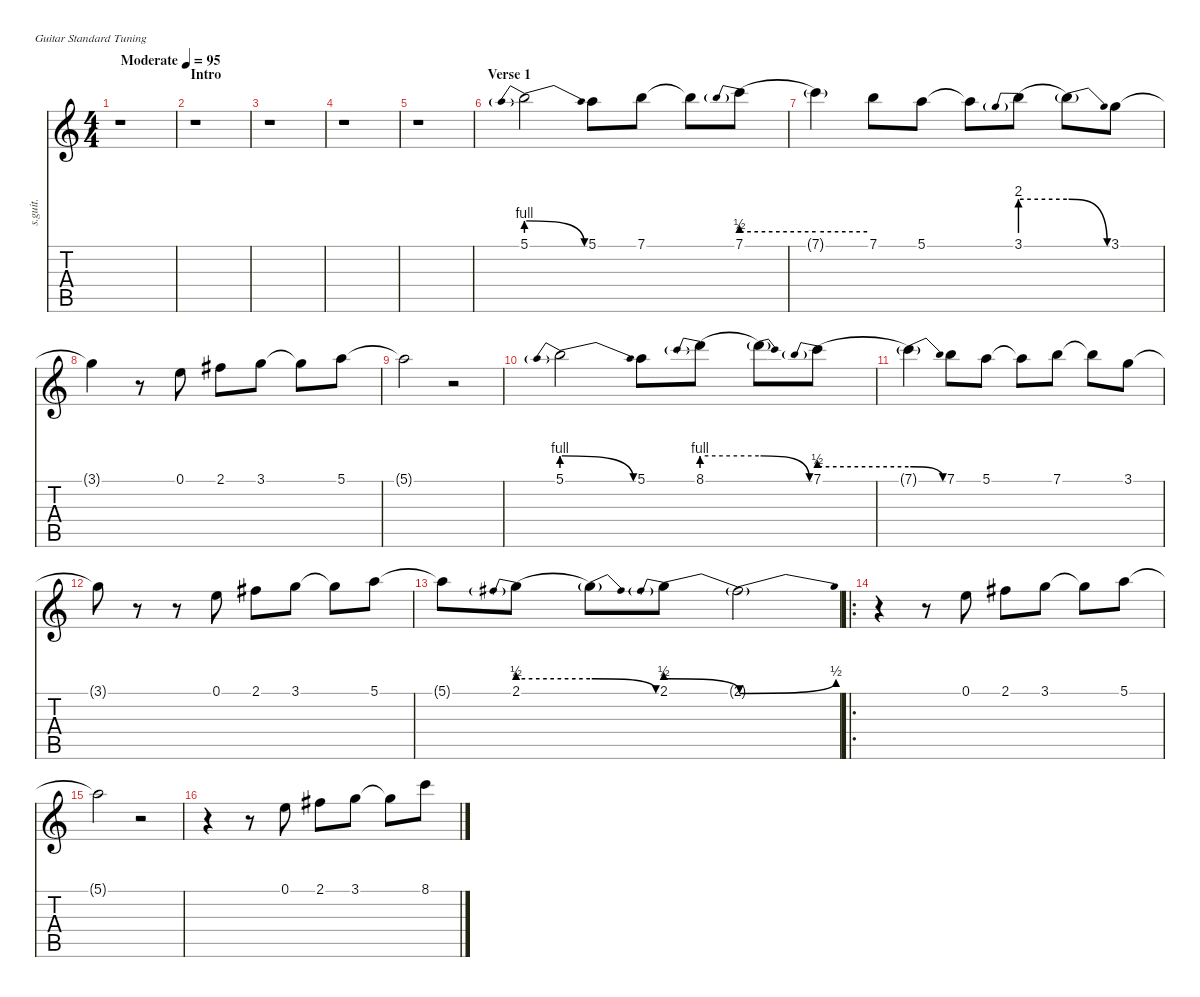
\defaultSystemsLayout 4
\hideDynamics
\bracketExtendMode nobrackets
\track ("Amy Lee (Vocals)" "s.guit.") {instrument sopranosax}
\staff {score tabs}
\tuning (E4 B3 G3 D3 A2 E2)
\displaytranspose 12
\ts (4 4)
\beaming (8 2 2 2 2)
\tempo (95 "Moderate")
\clef g2
\ks c
r.1{dy f instrument sopranosax} |
\section ("" "Intro")
r.1 |
r.1 |
r.1 |
r.1 |
\section ("" "Verse 1")
5.1{be (prebendrelease 0 4 30 0)}.2{lyrics (0 "") lyrics (1 "") lyrics (2 "") lyrics (3 "") lyrics (4 "")} 5.1.8{lyrics (0 "") lyrics (1 "") lyrics (2 "") lyrics (3 "") lyrics (4 "")} 7.1.8{lyrics (0 "") lyrics (1 "") lyrics (2 "") lyrics (3 "") lyrics (4 "")} 7.1{t}.8{lyrics (0 "") lyrics (1 "") lyrics (2 "") lyrics (3 "") lyrics (4 "")} 7.1{be (prebend 0 2 60 2)}.8{lyrics (0 "") lyrics (1 "") lyrics (2 "") lyrics (3 "") lyrics (4 "")} |
7.1{be (hold 0 2 60 2) t}.4{lyrics (0 "") lyrics (1 "") lyrics (2 "") lyrics (3 "") lyrics (4 "")} 7.1.8{lyrics (0 "") lyrics (1 "") lyrics (2 "") lyrics (3 "") lyrics (4 "")} 5.1.8{lyrics (0 "") lyrics (1 "") lyrics (2 "") lyrics (3 "") lyrics (4 "")} 5.1{t}.8{lyrics (0 "") lyrics (1 "") lyrics (2 "") lyrics (3 "") lyrics (4 "")} 3.1{be (prebend 0 8 60 8)}.8{lyrics (0 "") lyrics (1 "") lyrics (2 "") lyrics (3 "") lyrics (4 "")} 3.1{be (release 0 8 30 0) t}.8{lyrics (0 "") lyrics (1 "") lyrics (2 "") lyrics (3 "") lyrics (4 "")} 3.1.8{lyrics (0 "") lyrics (1 "") lyrics (2 "") lyrics (3 "") lyrics (4 "")} |
3.1{t}.4{lyrics (0 "") lyrics (1 "") lyrics (2 "") lyrics (3 "") lyrics (4 "")} r.8 0.1.8{lyrics (0 "") lyrics (1 "") lyrics (2 "") lyrics (3 "") lyrics (4 "")} 2.1{acc #}.8{lyrics (0 "") lyrics (1 "") lyrics (2 "") lyrics (3 "") lyrics (4 "")} 3.1.8{lyrics (0 "") lyrics (1 "") lyrics (2 "") lyrics (3 "") lyrics (4 "")} 3.1{t}.8{lyrics (0 "") lyrics (1 "") lyrics (2 "") lyrics (3 "") lyrics (4 "")} 5.1.8{lyrics (0 "") lyrics (1 "") lyrics (2 "") lyrics (3 "") lyrics (4 "")} |
5.1{t}.2{lyrics (0 "") lyrics (1 "") lyrics (2 "") lyrics (3 "") lyrics (4 "")} r.2 |
5.1{be (prebendrelease 0 4 30 0)}.2{lyrics (0 "") lyrics (1 "") lyrics (2 "") lyrics (3 "") lyrics (4 "")} 5.1.8{lyrics (0 "") lyrics (1 "") lyrics (2 "") lyrics (3 "") lyrics (4 "")} 8.1{be (prebend 0 4 60 4)}.8{lyrics (0 "") lyrics (1 "") lyrics (2 "") lyrics (3 "") lyrics (4 "")} 8.1{be (release 0 4 30 0) t}.8{lyrics (0 "") lyrics (1 "") lyrics (2 "") lyrics (3 "") lyrics (4 "")} 7.1{be (prebend 0 2 60 2)}.8{lyrics (0 "") lyrics (1 "") lyrics (2 "") lyrics (3 "") lyrics (4 "")} |
7.1{be (release 0 2 30 0) t}.4{lyrics (0 "") lyrics (1 "") lyrics (2 "") lyrics (3 "") lyrics (4 "")} 7.1.8{lyrics (0 "") lyrics (1 "") lyrics (2 "") lyrics (3 "") lyrics (4 "")} 5.1.8{lyrics (0 "") lyrics (1 "") lyrics (2 "") lyrics (3 "") lyrics (4 "")} 5.1{t}.8{lyrics (0 "") lyrics (1 "") lyrics (2 "") lyrics (3 "") lyrics (4 "")} 7.1.8{lyrics (0 "") lyrics (1 "") lyrics (2 "") lyrics (3 "") lyrics (4 "")} 7.1{t}.8{lyrics (0 "") lyrics (1 "") lyrics (2 "") lyrics (3 "") lyrics (4 "")} 3.1.8{lyrics (0 "") lyrics (1 "") lyrics (2 "") lyrics (3 "") lyrics (4 "")} |
3.1{t}.8{lyrics (0 "") lyrics (1 "") lyrics (2 "") lyrics (3 "") lyrics (4 "")} r.8 r.8 0.1.8{lyrics (0 "") lyrics (1 "") lyrics (2 "") lyrics (3 "") lyrics (4 "")} 2.1{acc #}.8{lyrics (0 "") lyrics (1 "") lyrics (2 "") lyrics (3 "") lyrics (4 "")} 3.1.8{lyrics (0 "") lyrics (1 "") lyrics (2 "") lyrics (3 "") lyrics (4 "")} 3.1{t}.8{lyrics (0 "") lyrics (1 "") lyrics (2 "") lyrics (3 "") lyrics (4 "")} 5.1.8{lyrics (0 "") lyrics (1 "") lyrics (2 "") lyrics (3 "") lyrics (4 "")} |
5.1{t}.8{lyrics (0 "") lyrics (1 "") lyrics (2 "") lyrics (3 "") lyrics (4 "")} 2.1{be (prebend 0 2 60 2)}.8{lyrics (0 "") lyrics (1 "") lyrics (2 "") lyrics (3 "") lyrics (4 "")} 2.1{be (release 0 2 30 0) t}.8{lyrics (0 "") lyrics (1 "") lyrics (2 "") lyrics (3 "") lyrics (4 "")} 2.1{be (prebendrelease 0 2 60 0)}.8{lyrics (0 "") lyrics (1 "") lyrics (2 "") lyrics (3 "") lyrics (4 "")} 2.1{be (bend 0 0 15 2) t acc #}.2{lyrics (0 "") lyrics (1 "") lyrics (2 "") lyrics (3 "") lyrics (4 "")} |
\ro
r.4 r.8 0.1.8{lyrics (0 "") lyrics (1 "") lyrics (2 "") lyrics (3 "") lyrics (4 "")} 2.1{acc #}.8{lyrics (0 "") lyrics (1 "") lyrics (2 "") lyrics (3 "") lyrics (4 "")} 3.1.8{lyrics (0 "") lyrics (1 "") lyrics (2 "") lyrics (3 "") lyrics (4 "")} 3.1{t}.8{lyrics (0 "") lyrics (1 "") lyrics (2 "") lyrics (3 "") lyrics (4 "")} 5.1.8{lyrics (0 "") lyrics (1 "") lyrics (2 "") lyrics (3 "") lyrics (4 "")} |
5.1{t}.2{lyrics (0 "") lyrics (1 "") lyrics (2 "") lyrics (3 "") lyrics (4 "")} r.2 |
r.4 r.8 0.1.8{lyrics (0 "") lyrics (1 "") lyrics (2 "") lyrics (3 "") lyrics (4 "")} 2.1{acc #}.8{lyrics (0 "") lyrics (1 "") lyrics (2 "") lyrics (3 "") lyrics (4 "")} 3.1.8{lyrics (0 "") lyrics (1 "") lyrics (2 "") lyrics (3 "") lyrics (4 "")} 3.1{t}.8{lyrics (0 "") lyrics (1 "") lyrics (2 "") lyrics (3 "") lyrics (4 "")} 8.1.8{lyrics (0 "") lyrics (1 "") lyrics (2 "") lyrics (3 "") lyrics (4 "")}
